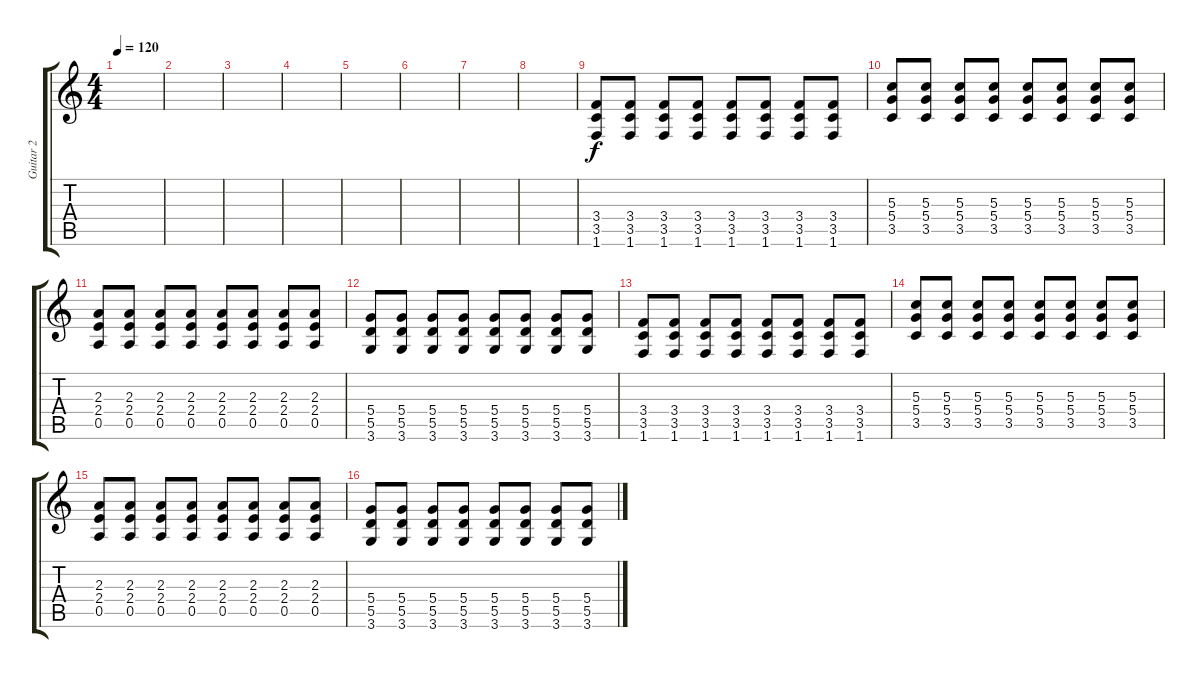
\track ("Guitar 2" "Guitar 2") {instrument electricguitarmuted}
\staff {score tabs}
\tuning (E4 B3 G3 D3 A2 E2) {hide}
\ts (4 4)
\tempo 120
\clef g2
\ks c
|
|
|
|
|
|
|
|
(3.4 3.5 1.6).8 (3.4 3.5 1.6).8 (3.4 3.5 1.6).8 (3.4 3.5 1.6).8 (3.4 3.5 1.6).8 (3.4 3.5 1.6).8 (3.4 3.5 1.6).8 (3.4 3.5 1.6).8 |
(5.3 5.4 3.5).8 (5.3 5.4 3.5).8 (5.3 5.4 3.5).8 (5.3 5.4 3.5).8 (5.3 5.4 3.5).8 (5.3 5.4 3.5).8 (5.3 5.4 3.5).8 (5.3 5.4 3.5).8 |
(2.3 2.4 0.5).8 (2.3 2.4 0.5).8 (2.3 2.4 0.5).8 (2.3 2.4 0.5).8 (2.3 2.4 0.5).8 (2.3 2.4 0.5).8 (2.3 2.4 0.5).8 (2.3 2.4 0.5).8 |
(5.4 5.5 3.6).8 (5.4 5.5 3.6).8 (5.4 5.5 3.6).8 (5.4 5.5 3.6).8 (5.4 5.5 3.6).8 (5.4 5.5 3.6).8 (5.4 5.5 3.6).8 (5.4 5.5 3.6).8 |
(3.4 3.5 1.6).8 (3.4 3.5 1.6).8 (3.4 3.5 1.6).8 (3.4 3.5 1.6).8 (3.4 3.5 1.6).8 (3.4 3.5 1.6).8 (3.4 3.5 1.6).8 (3.4 3.5 1.6).8 |
(5.3 5.4 3.5).8 (5.3 5.4 3.5).8 (5.3 5.4 3.5).8 (5.3 5.4 3.5).8 (5.3 5.4 3.5).8 (5.3 5.4 3.5).8 (5.3 5.4 3.5).8 (5.3 5.4 3.5).8 |
(2.3 2.4 0.5).8 (2.3 2.4 0.5).8 (2.3 2.4 0.5).8 (2.3 2.4 0.5).8 (2.3 2.4 0.5).8 (2.3 2.4 0.5).8 (2.3 2.4 0.5).8 (2.3 2.4 0.5).8 |
(5.4 5.5 3.6).8 (5.4 5.5 3.6).8 (5.4 5.5 3.6).8 (5.4 5.5 3.6).8 (5.4 5.5 3.6).8 (5.4 5.5 3.6).8 (5.4 5.5 3.6).8 (5.4 5.5 3.6).8
